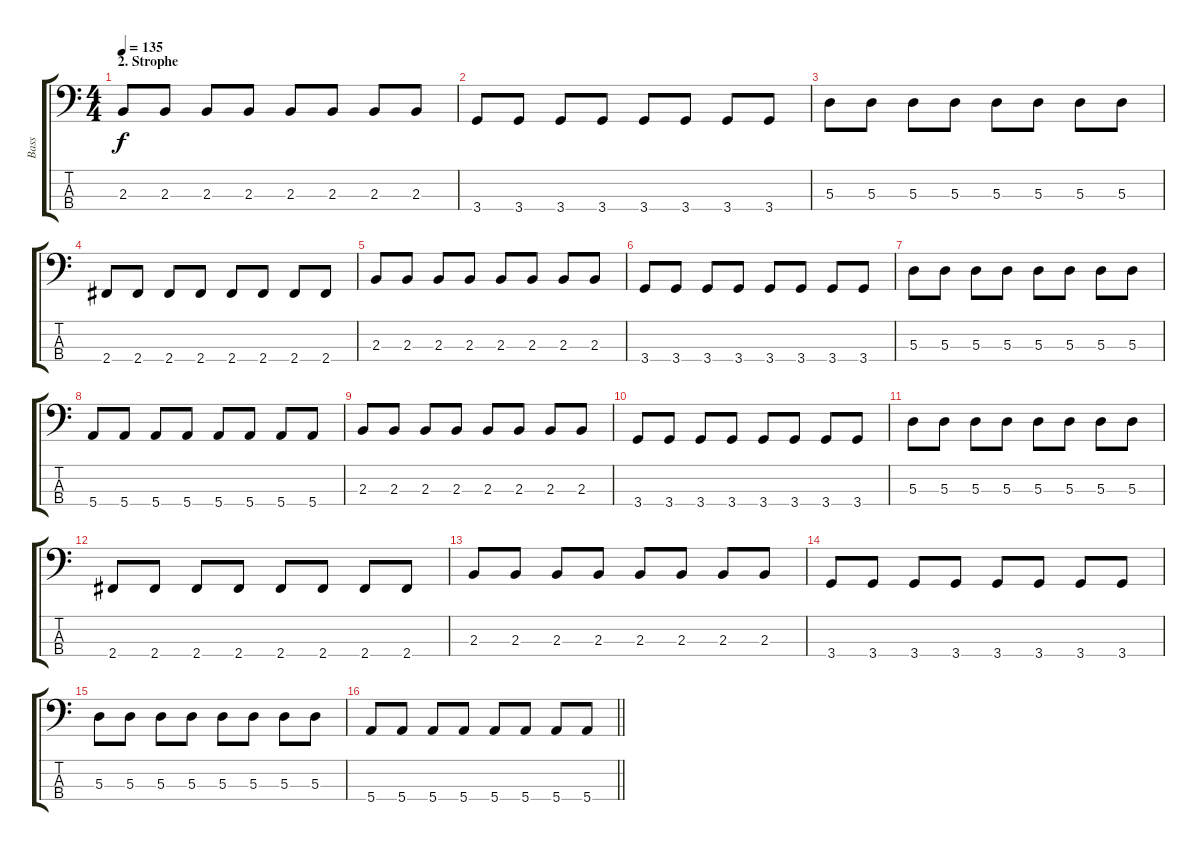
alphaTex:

\track ("Bass" "Bass") {instrument electricbassfinger}
\staff {score tabs}
\tuning (G2 D2 A1 E1) {hide}
\ts (4 4)
\section ("" "2. Strophe")
\tempo 135
\clef f4
\ks c
2.3.8{dy f} 2.3.8 2.3.8 2.3.8 2.3.8 2.3.8 2.3.8 2.3.8 |
3.4.8 3.4.8 3.4.8 3.4.8 3.4.8 3.4.8 3.4.8 3.4.8 |
5.3.8 5.3.8 5.3.8 5.3.8 5.3.8 5.3.8 5.3.8 5.3.8 |
2.4.8 2.4.8 2.4.8 2.4.8 2.4.8 2.4.8 2.4.8 2.4.8 |
2.3.8 2.3.8 2.3.8 2.3.8 2.3.8 2.3.8 2.3.8 2.3.8 |
3.4.8 3.4.8 3.4.8 3.4.8 3.4.8 3.4.8 3.4.8 3.4.8 |
5.3.8 5.3.8 5.3.8 5.3.8 5.3.8 5.3.8 5.3.8 5.3.8 |
5.4.8 5.4.8 5.4.8 5.4.8 5.4.8 5.4.8 5.4.8 5.4.8 |
2.3.8 2.3.8 2.3.8 2.3.8 2.3.8 2.3.8 2.3.8 2.3.8 |
3.4.8 3.4.8 3.4.8 3.4.8 3.4.8 3.4.8 3.4.8 3.4.8 |
5.3.8 5.3.8 5.3.8 5.3.8 5.3.8 5.3.8 5.3.8 5.3.8 |
2.4.8 2.4.8 2.4.8 2.4.8 2.4.8 2.4.8 2.4.8 2.4.8 |
2.3.8 2.3.8 2.3.8 2.3.8 2.3.8 2.3.8 2.3.8 2.3.8 |
3.4.8 3.4.8 3.4.8 3.4.8 3.4.8 3.4.8 3.4.8 3.4.8 |
5.3.8 5.3.8 5.3.8 5.3.8 5.3.8 5.3.8 5.3.8 5.3.8 |
\barLineRight lightlight
5.4.8 5.4.8 5.4.8 5.4.8 5.4.8 5.4.8 5.4.8 5.4.8
